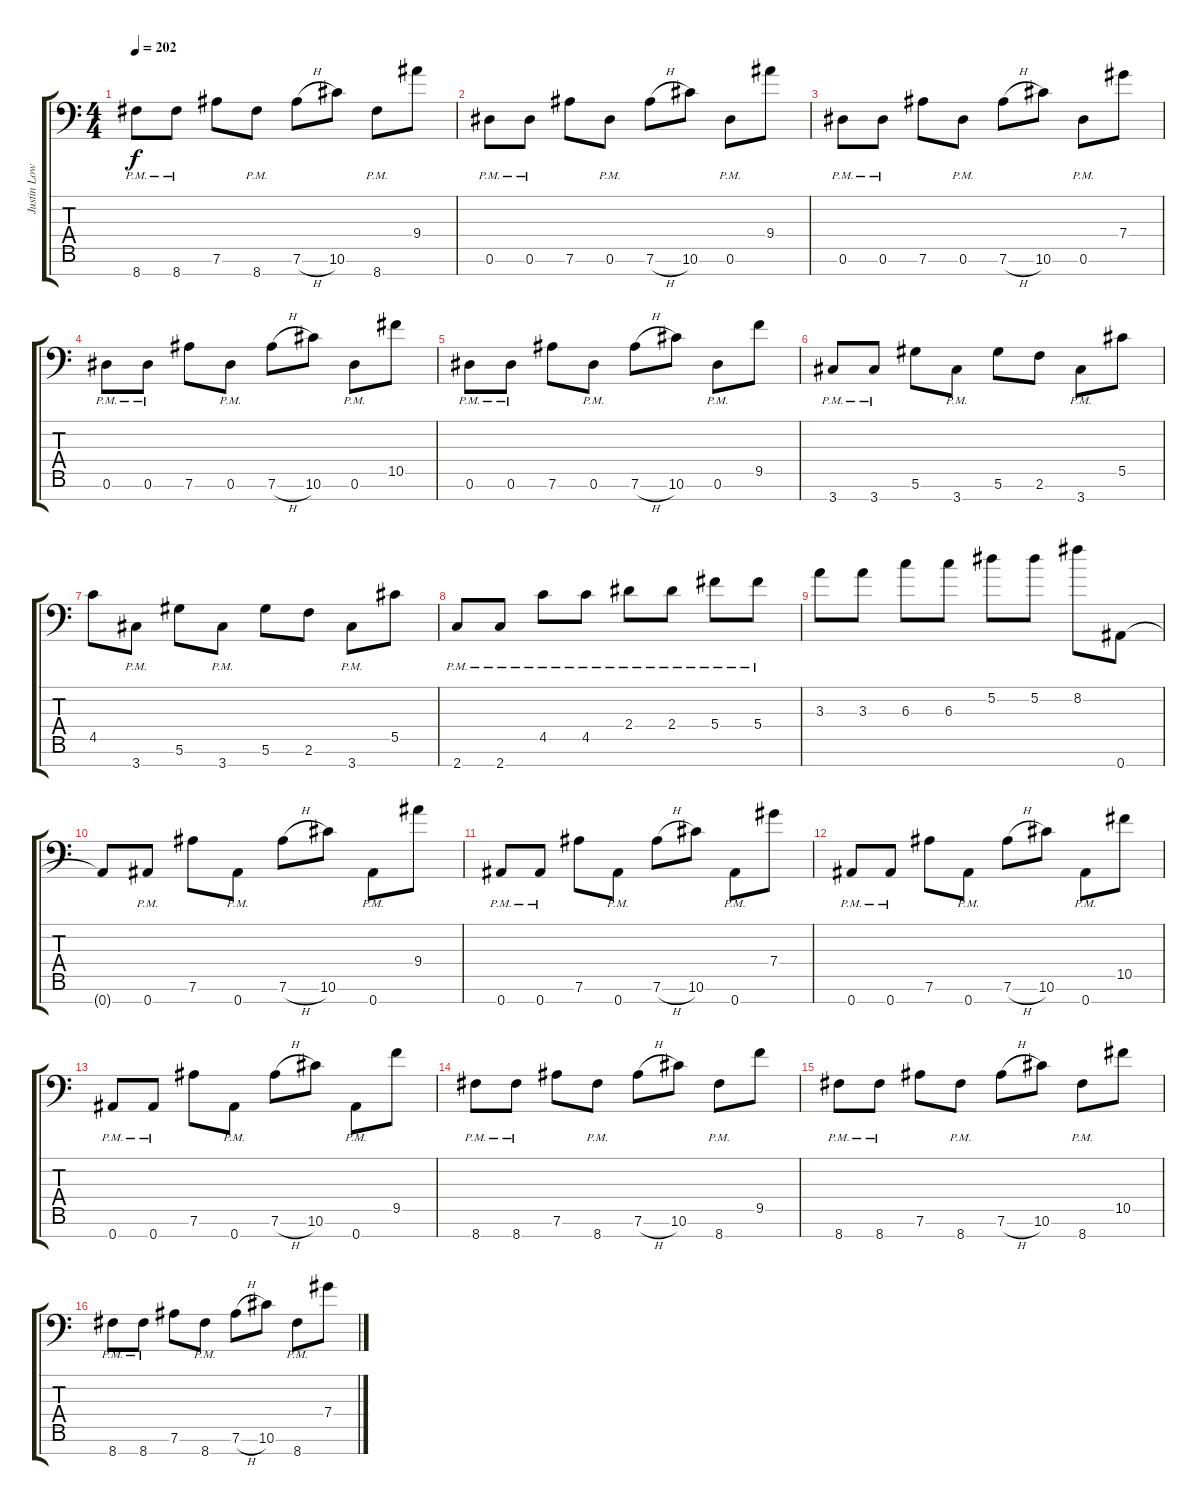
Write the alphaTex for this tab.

\track ("Justin Lowe" "Justin Low") {instrument distortionguitar}
\staff {score tabs}
\tuning (Eb4 Bb3 Gb3 Db3 Ab2 Eb2 Bb1) {hide}
\ts (4 4)
\tempo 202
\clef f4
\ks c
8.7{pm}.8{dy f} 8.7{pm}.8 7.6.8 8.7{pm}.8 7.6{h}.8 10.6.8 8.7{pm}.8 9.4.8 |
0.6{pm}.8 0.6{pm}.8 7.6.8 0.6{pm}.8 7.6{h}.8 10.6.8 0.6{pm}.8 9.4.8 |
0.6{pm}.8 0.6{pm}.8 7.6.8 0.6{pm}.8 7.6{h}.8 10.6.8 0.6{pm}.8 7.4.8 |
0.6{pm}.8 0.6{pm}.8 7.6.8 0.6{pm}.8 7.6{h}.8 10.6.8 0.6{pm}.8 10.5.8 |
0.6{pm}.8 0.6{pm}.8 7.6.8 0.6{pm}.8 7.6{h}.8 10.6.8 0.6{pm}.8 9.5.8 |
3.7{pm}.8 3.7{pm}.8 5.6.8 3.7{pm}.8 5.6.8 2.6.8 3.7{pm}.8 5.5.8 |
4.5.8 3.7{pm}.8 5.6.8 3.7{pm}.8 5.6.8 2.6.8 3.7{pm}.8 5.5.8 |
2.7{pm}.8 2.7{pm}.8 4.5{pm}.8 4.5{pm}.8 2.4{pm}.8 2.4{pm}.8 5.4{pm}.8 5.4{pm}.8 |
3.3.8 3.3.8 6.3.8 6.3.8 5.2.8 5.2.8 8.2.8 0.7.8 |
0.7{t}.8 0.7{pm}.8 7.6.8 0.7{pm}.8 7.6{h}.8 10.6.8 0.7{pm}.8 9.4.8 |
0.7{pm}.8 0.7{pm}.8 7.6.8 0.7{pm}.8 7.6{h}.8 10.6.8 0.7{pm}.8 7.4.8 |
0.7{pm}.8 0.7{pm}.8 7.6.8 0.7{pm}.8 7.6{h}.8 10.6.8 0.7{pm}.8 10.5.8 |
0.7{pm}.8 0.7{pm}.8 7.6.8 0.7{pm}.8 7.6{h}.8 10.6.8 0.7{pm}.8 9.5.8 |
8.7{pm}.8 8.7{pm}.8 7.6.8 8.7{pm}.8 7.6{h}.8 10.6.8 8.7{pm}.8 9.5.8 |
8.7{pm}.8 8.7{pm}.8 7.6.8 8.7{pm}.8 7.6{h}.8 10.6.8 8.7{pm}.8 10.5.8 |
8.7{pm}.8 8.7{pm}.8 7.6.8 8.7{pm}.8 7.6{h}.8 10.6.8 8.7{pm}.8 7.4.8
